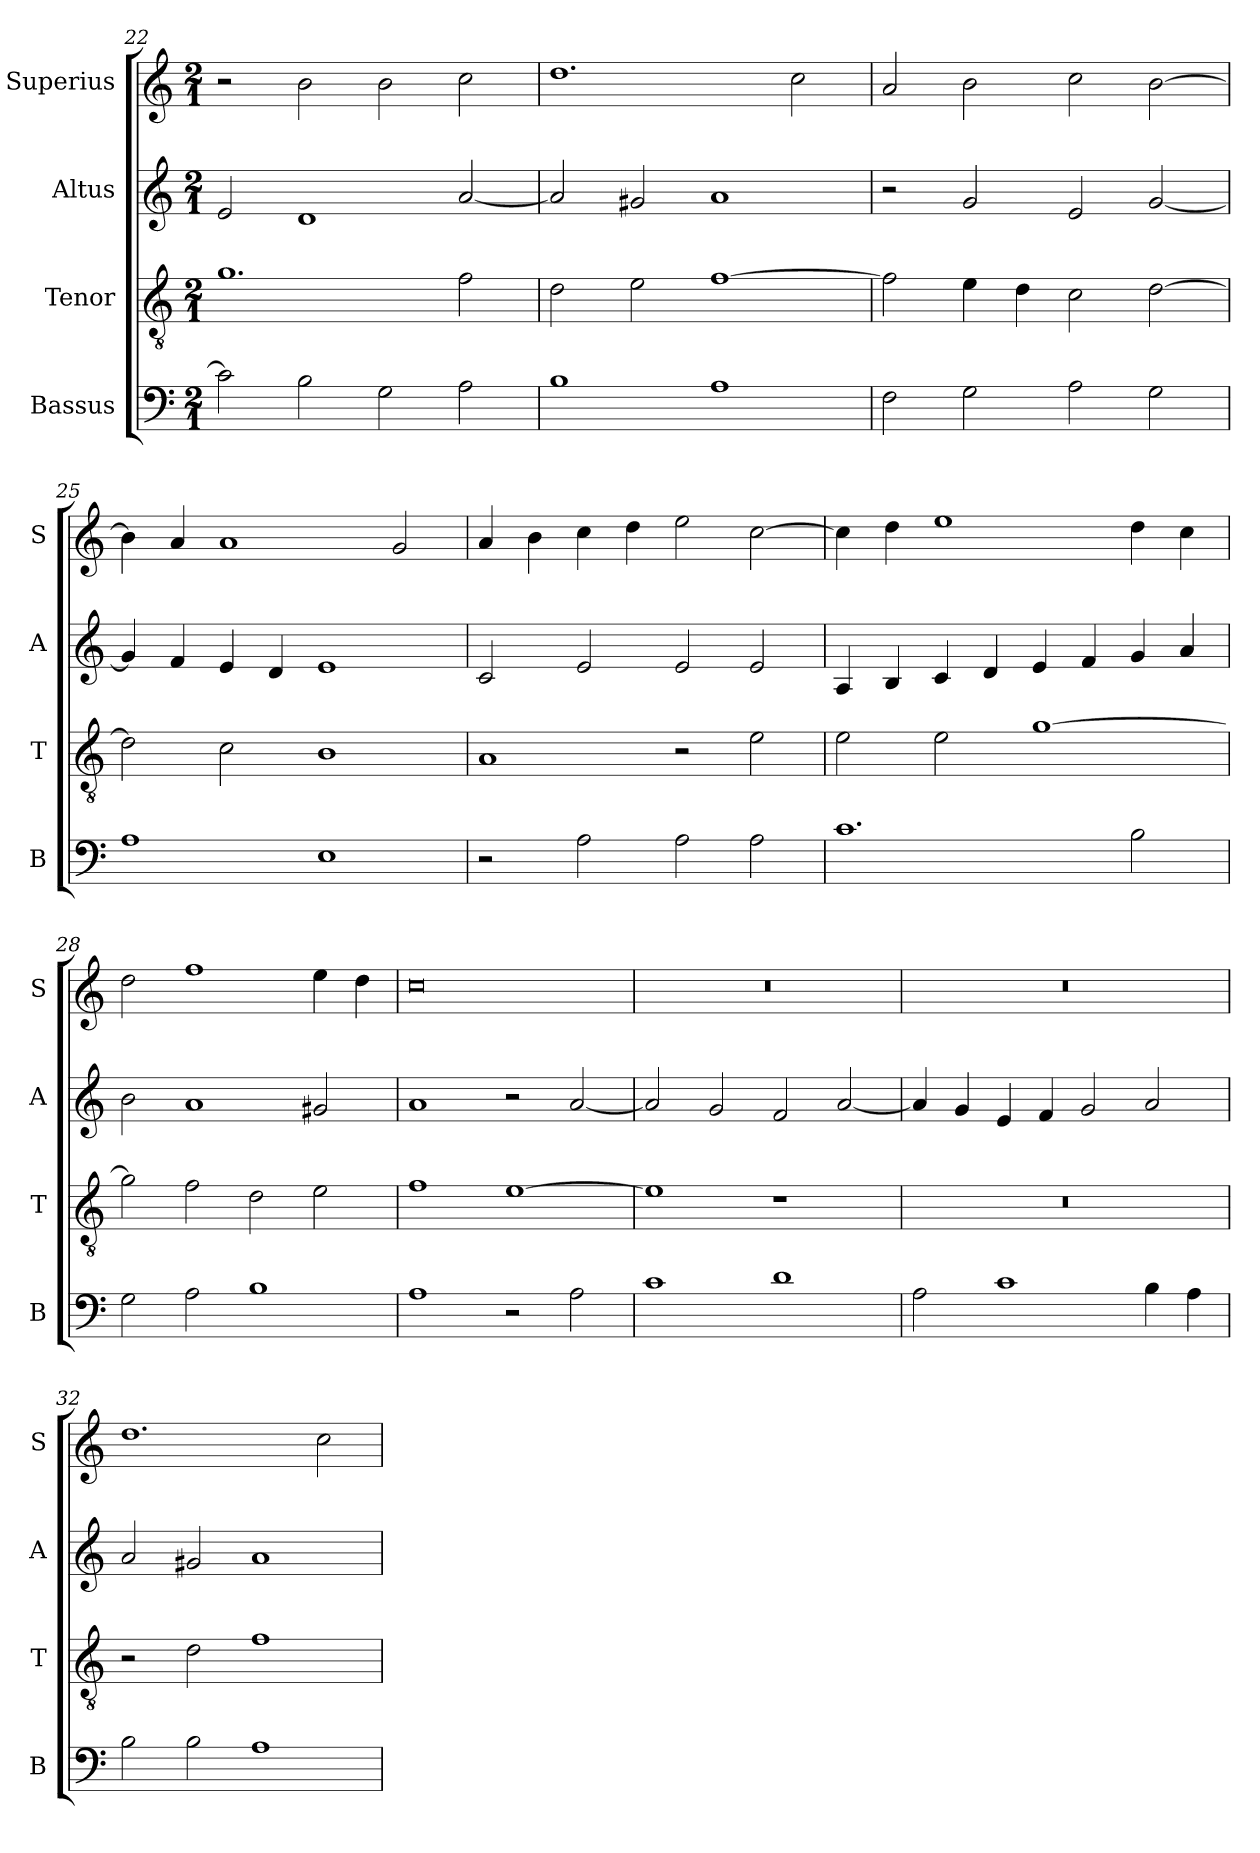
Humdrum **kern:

**kern	**kern	**kern	**kern
*part4	*part3	*part2	*part1
*staff4	*staff3	*staff2	*staff1
*I"Bassus	*I"Tenor	*I"Altus	*I"Superius
*I'B	*I'T	*I'A	*I'S
*clefF4	*clefGv2	*clefG2	*clefG2
*k[]	*k[]	*k[]	*k[]
*C:	*C:	*C:	*C:
*M2/1	*M2/1	*M2/1	*M2/1
=22	=22	=22	=22
2c]	1.g	2e	2r
2B	.	1d	2b
2G	.	.	2b
2A	2f	[2a	2cc
=23	=23	=23	=23
1B	2d	2a]	1.dd
.	2e	2g#X	.
1A	[1f	1a	.
.	.	.	2cc
=24	=24	=24	=24
2F	2f]	2r	2a
2G	4e	2g	2b
.	4d	.	.
2A	2c	2e	2cc
2G	[2d	[2g	[2b
=25	=25	=25	=25
1A	2d]	4g]	4b]
.	.	4f	4a
.	2c	4e	1a
.	.	4d	.
1E	1B	1e	.
.	.	.	2g
=26	=26	=26	=26
2r	1A	2c	4a
.	.	.	4b
2A	.	2e	4cc
.	.	.	4dd
2A	2r	2e	2ee
2A	2e	2e	[2cc
=27	=27	=27	=27
1.c	2e	4A	4cc]
.	.	4B	4dd
.	2e	4c	1ee
.	.	4d	.
.	[1g	4e	.
.	.	4f	.
2B	.	4g	4dd
.	.	4a	4cc
=28	=28	=28	=28
2G	2g]	2b	2dd
2A	2f	1a	1ff
1B	2d	.	.
.	2e	2g#X	4ee
.	.	.	4dd
=29	=29	=29	=29
1A	1f	1a	0cc
2r	[1e	2r	.
2A	.	[2a	.
=30	=30	=30	=30
1c	1e]	2a]	0r
.	.	2g	.
1d	1r	2f	.
.	.	[2a	.
=31	=31	=31	=31
2A	0r	4a]	0r
.	.	4g	.
1c	.	4e	.
.	.	4f	.
.	.	2g	.
4B	.	2a	.
4A	.	.	.
=32	=32	=32	=32
2B	2r	2a	1.dd
2B	2d	2g#X	.
1A	1f	1a	.
.	.	.	2cc
=	=	=	=
*-	*-	*-	*-
